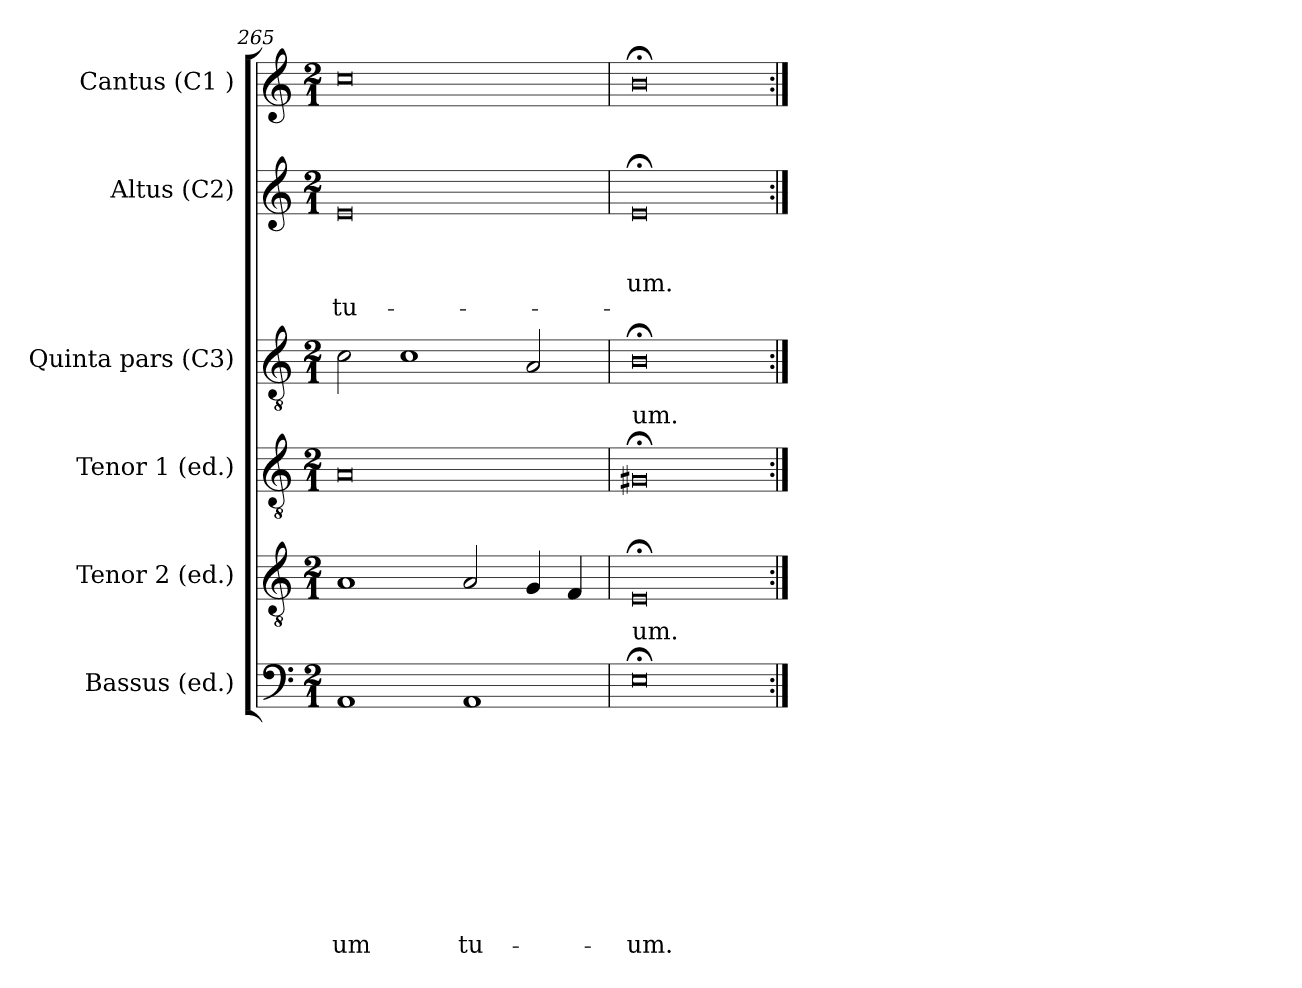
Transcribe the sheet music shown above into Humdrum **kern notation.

**kern	**text	**text	**text	**text	**text	**text	**text	**text	**text	**text	**kern	**kern	**kern	**kern	**text	**text	**text	**text	**kern
*part6	*part6	*part6	*part6	*part6	*part6	*part6	*part6	*part6	*part6	*part6	*part5	*part4	*part3	*part2	*part2	*part2	*part2	*part2	*part1
*staff6	*staff6	*staff6	*staff6	*staff6	*staff6	*staff6	*staff6	*staff6	*staff6	*staff6	*staff5	*staff4	*staff3	*staff2	*staff2	*staff2	*staff2	*staff2	*staff1
*I"Bassus (ed.)	*	*	*	*	*	*	*	*	*	*	*I"Tenor 2 (ed.)	*I"Tenor 1 (ed.)	*I"Quinta pars (C3)	*I"Altus (C2)	*	*	*	*	*I"Cantus (C1 )
*I'B.	*	*	*	*	*	*	*	*	*	*	*I'T2	*I'T1	*I'Q.	*I'A.	*	*	*	*	*I'C.
*clefF4	*	*	*	*	*	*	*	*	*	*	*clefGv2	*clefGv2	*clefGv2	*clefG2	*	*	*	*	*clefG2
*k[]	*	*	*	*	*	*	*	*	*	*	*k[]	*k[]	*k[]	*k[]	*	*	*	*	*k[]
*C:	*	*	*	*	*	*	*	*	*	*	*C:	*C:	*C:	*C:	*	*	*	*	*C:
*M2/1	*	*	*	*	*	*	*	*	*	*	*M2/1	*M2/1	*M2/1	*M2/1	*	*	*	*	*M2/1
=265	=265	=265	=265	=265	=265	=265	=265	=265	=265	=265	=265	=265	=265	=265	=265	=265	=265	=265	=265
!	!	!	!	!	!	!	!	!	!	!LO:LY:b	!	!	!	!	!	!	!	!LO:LY:b:rj	!
1AA	.	.	.	.	.	.	.	.	.	-um	1A	0A	2c\	0e	.	.	.	tu-	0cc
.	.	.	.	.	.	.	.	.	.	.	.	.	1c	.	.	.	.	.	.
!	!	!	!	!	!	!	!	!	!	!LO:LY:b	!	!	!	!	!	!	!	!	!
1AA	.	.	.	.	.	.	.	.	.	tu-	2A/	.	.	.	.	.	.	.	.
.	.	.	.	.	.	.	.	.	.	.	4G/	.	2A/	.	.	.	.	.	.
.	.	.	.	.	.	.	.	.	.	.	4F/	.	.	.	.	.	.	.	.
=266	=266	=266	=266	=266	=266	=266	=266	=266	=266	=266	=266	=266	=266	=266	=266	=266	=266	=266	=266
!	!	!	!	!	!	!	!	!	!	!	!	!LO:TX:a:t=um.	!	!	!	!	!	!	!
!LO:TX:a:t=um.	!	!	!	!	!	!	!	!	!	!	!	!	!	!	!	!	!	!	!
!	!	!	!	!	!	!	!	!	!	!LO:LY:b	!	!	!	!	!	!	!LO:LY:b	!	!
0E;<	.	.	.	.	.	.	.	.	.	-um.	0E;	0G#X;	0B;<	0e;	.	.	-um.	.	0b;<
=:|!	=:|!	=:|!	=:|!	=:|!	=:|!	=:|!	=:|!	=:|!	=:|!	=:|!	=:|!	=:|!	=:|!	=:|!	=:|!	=:|!	=:|!	=:|!	=:|!
*-	*-	*-	*-	*-	*-	*-	*-	*-	*-	*-	*-	*-	*-	*-	*-	*-	*-	*-	*-
